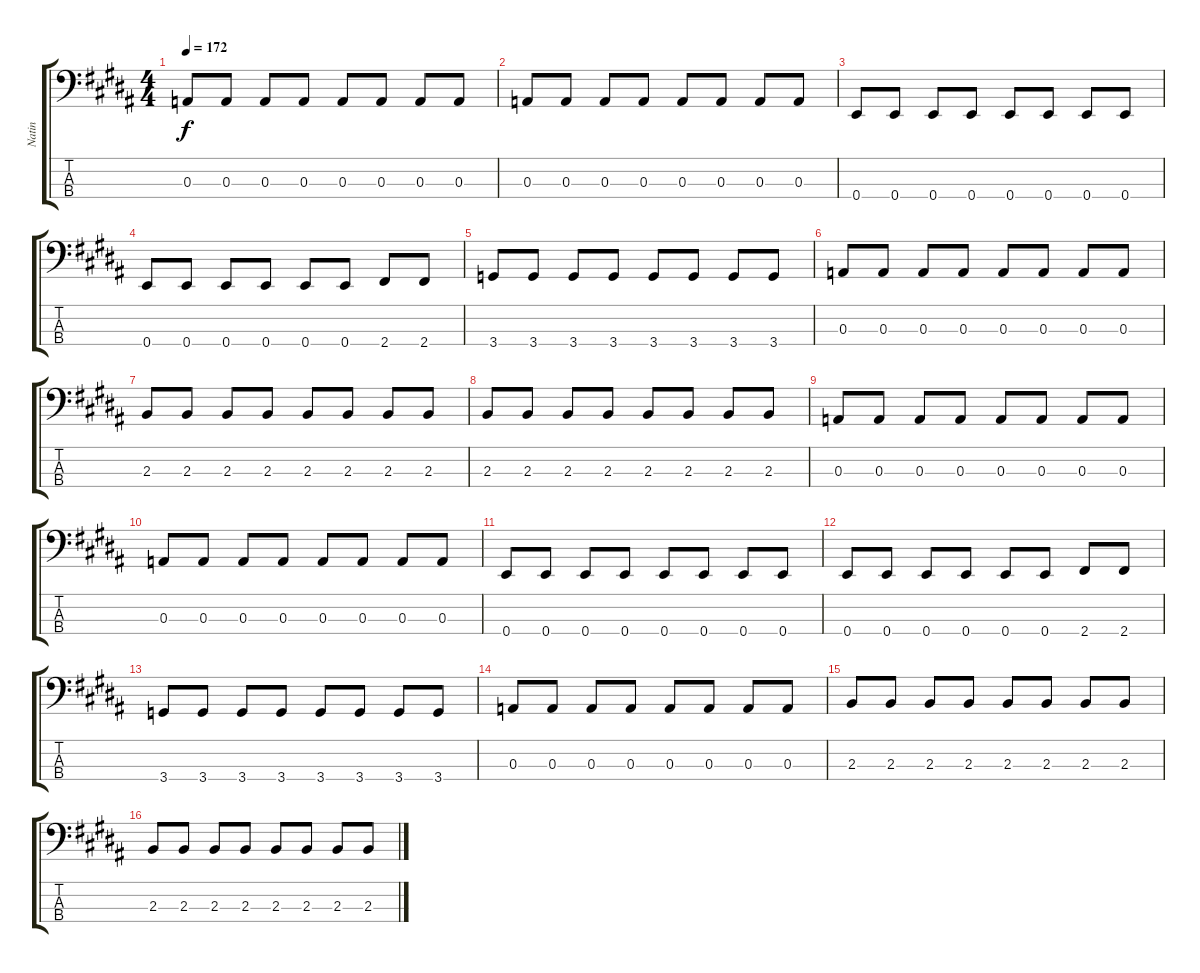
\track ("Natin" "Natin") {instrument electricbassfinger}
\staff {score tabs}
\tuning (G2 D2 A1 E1) {hide}
\ts (4 4)
\tempo 172
\clef f4
\ks b
0.3.8{dy f} 0.3.8 0.3.8 0.3.8 0.3.8 0.3.8 0.3.8 0.3.8 |
0.3.8 0.3.8 0.3.8 0.3.8 0.3.8 0.3.8 0.3.8 0.3.8 |
0.4.8 0.4.8 0.4.8 0.4.8 0.4.8 0.4.8 0.4.8 0.4.8 |
0.4.8 0.4.8 0.4.8 0.4.8 0.4.8 0.4.8 2.4.8 2.4.8 |
3.4.8 3.4.8 3.4.8 3.4.8 3.4.8 3.4.8 3.4.8 3.4.8 |
0.3.8 0.3.8 0.3.8 0.3.8 0.3.8 0.3.8 0.3.8 0.3.8 |
2.3.8 2.3.8 2.3.8 2.3.8 2.3.8 2.3.8 2.3.8 2.3.8 |
2.3.8 2.3.8 2.3.8 2.3.8 2.3.8 2.3.8 2.3.8 2.3.8 |
0.3.8 0.3.8 0.3.8 0.3.8 0.3.8 0.3.8 0.3.8 0.3.8 |
0.3.8 0.3.8 0.3.8 0.3.8 0.3.8 0.3.8 0.3.8 0.3.8 |
0.4.8 0.4.8 0.4.8 0.4.8 0.4.8 0.4.8 0.4.8 0.4.8 |
0.4.8 0.4.8 0.4.8 0.4.8 0.4.8 0.4.8 2.4.8 2.4.8 |
3.4.8 3.4.8 3.4.8 3.4.8 3.4.8 3.4.8 3.4.8 3.4.8 |
0.3.8 0.3.8 0.3.8 0.3.8 0.3.8 0.3.8 0.3.8 0.3.8 |
2.3.8 2.3.8 2.3.8 2.3.8 2.3.8 2.3.8 2.3.8 2.3.8 |
2.3.8 2.3.8 2.3.8 2.3.8 2.3.8 2.3.8 2.3.8 2.3.8
